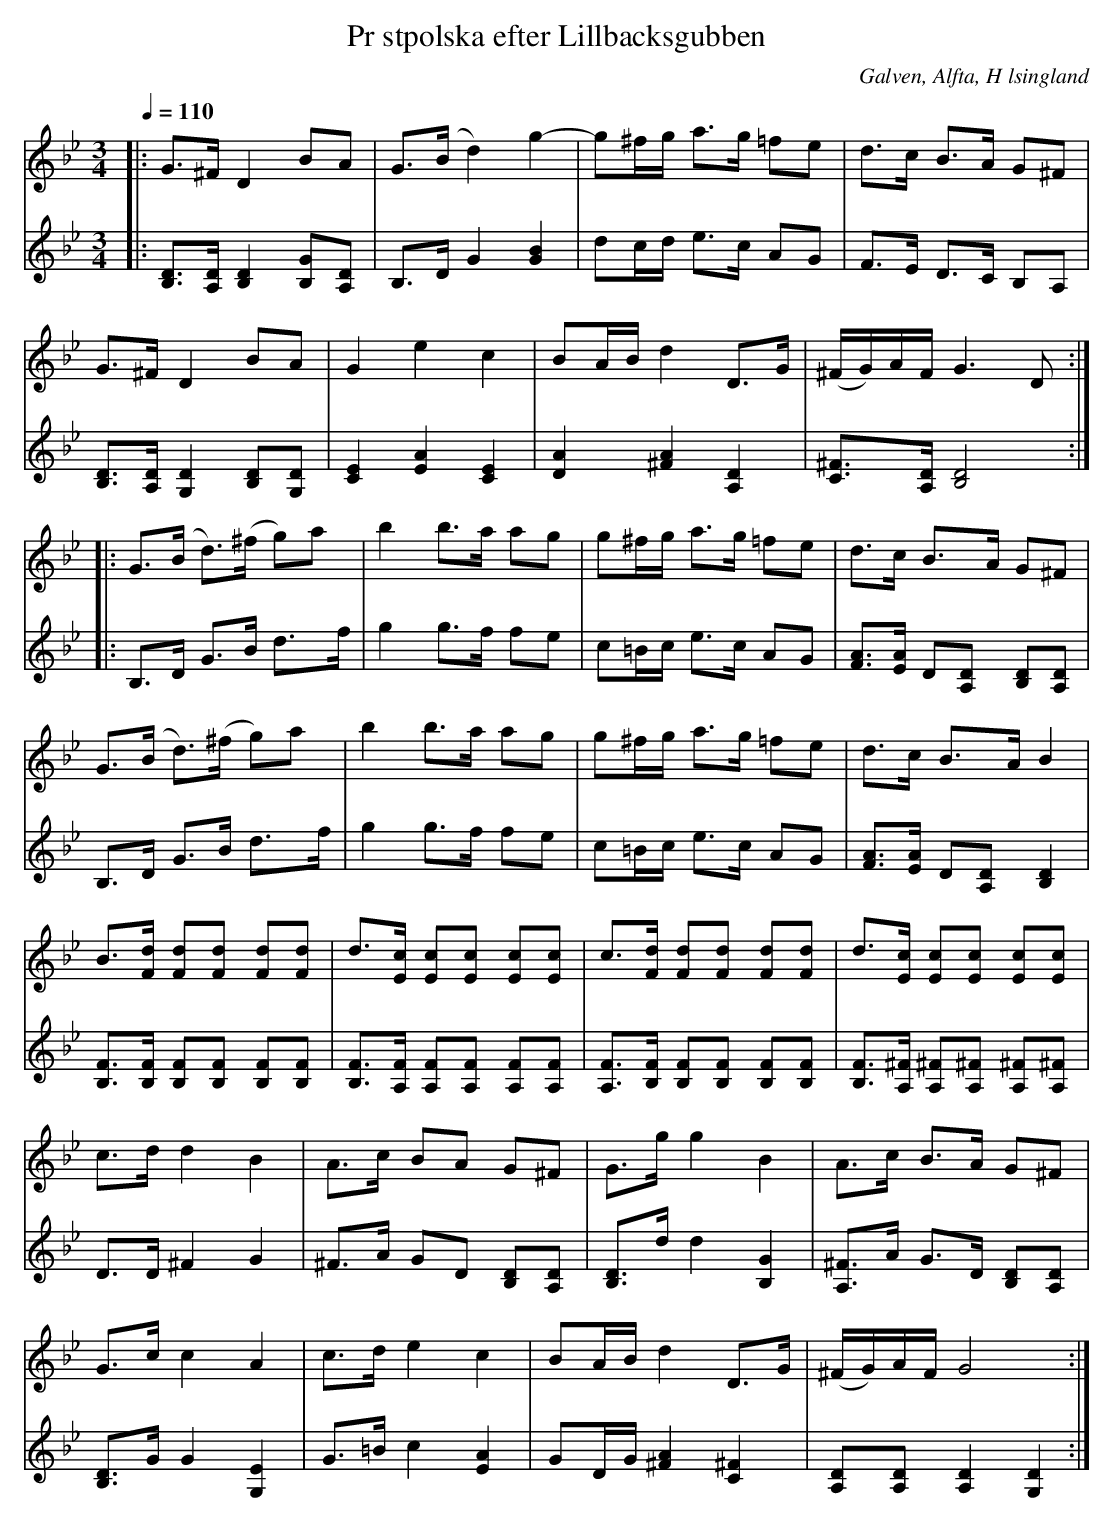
X:1
T:Pr stpolska efter Lillbacksgubben
O:Galven, Alfta, H lsingland
M:3/4
L:1/8
Q:1/4=110
K:Gm
V:1
|:G>^F   D2       BA         | G>(B   d2)      g2-       | g^f/g/ a>g =fe | d>c         B>A G^F  |
G>^F   D2       BA         | G2     e2       c2           | BA/B/  d2 D>G  | (^F/G/)A/F/ G3 D  ::
G>(B   d>)(^f   g)a        | b2     b>a      ag         | g^f/g/ a>g =fe | d>c         B>A G^F  |
G>(B   d>)(^f   g)a        | b2     b>a      ag         | g^f/g/ a>g =fe | d>c         B>A B2   |
B>[Fd] [Fd][Fd] [Fd][Fd] | d>[Ec] [Ec][Ec] [Ec][Ec] | \
c>[Fd] [Fd][Fd] [Fd][Fd] | d>[Ec] [Ec][Ec] [Ec][Ec] |
c>d    d2       B2           | A>c    BA       G^F       | G>g    g2 B2     | A>c         B>A G^F  |
G>c    c2       A2           | c>d    e2       c2        | BA/B/  d2 D>G   | (^F/G/)A/F/ G4      :|
V:2
|:[DB,]>[DA,] [DB,]2 [GB,][DA,] | B,>D G2 [GB]2 | dc/d/ e>c AG | F>E D>C B,A, |
[DB,]>[DA,] [DG,]2 [DB,][DG,] | [CE]2 [EA]2 [CE]2 | [DA]2 [^FA]2 [A,D]2 | [^FC]>[DA,] [B,D]4 ::
B,>D G>B d>f | g2 g>f fe | c=B/c/ e>c AG | [AF]>[AE] D[DA,] [B,D][DA,] |
B,>D G>B d>f | g2 g>f fe | c=B/c/ e>c AG | [AF]>[AE] D[DA,] [B,D]2 |
[B,F]>[B,F] [B,F][B,F] [B,F][B,F] | [B,F]>[A,F] [A,F][A,F] [A,F][A,F] | \
[A,F]>[B,F] [B,F][B,F] [B,F][B,F] | [B,F]>[A,^F] [A,^F][A,^F] [A,^F][A,^F] |
D>D ^F2 G2 | ^F>A GD [DB,][DA,] | [DB,]>d d2 [GB,]2 | [^FA,]>A G>D [DB,][DA,] |
[DB,]>G G2 [EG,]2 | G>=B c2 [AE]2 | GD/G/ [A^F]2 [^FC]2 | [DA,][DA,] [DA,]2 [DG,]2 :|
